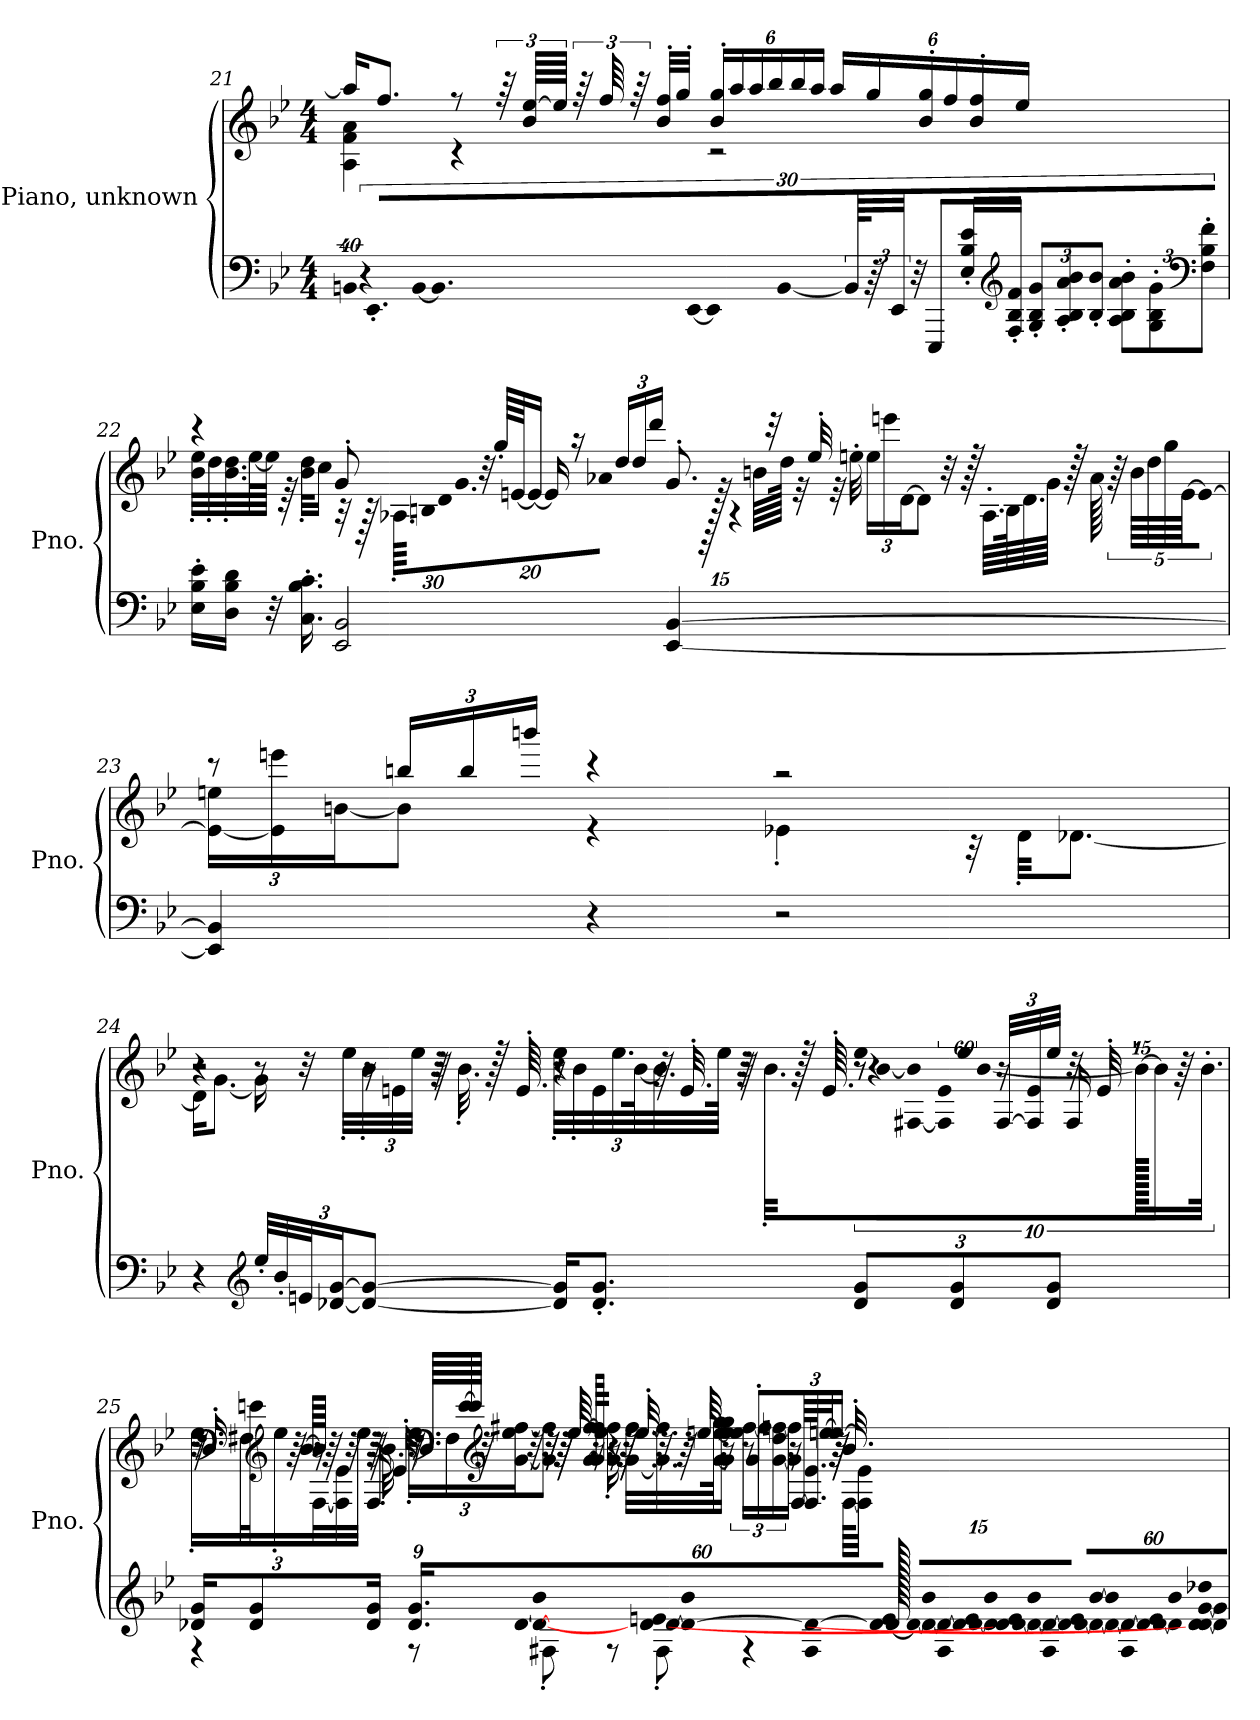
**kern	**kern
*part1	*part1
*staff2	*staff1
*I"Piano, unknown	*
*I'Pno.	*
!!LO:LB:g=z
*clefF4	*clefG2
*k[b-e-]	*k[b-e-]
*M4/4	*M4/4
=21	=21
!LO:N:vis=32	!
*	*^
640%23BBn/	16aa/KL]	4A\ 4f\ 4a\
!LO:N:vis=128	!	!
1920%17r	.	.
!LO:N:vis=64.	!	!
640%17EE-'/LLLL	.	.
.	8.ff/J	.
!LO:N:vis=64	!	!
[960%17BB/	.	.
!LO:N:vis=64.	!	!
640%17BB/]	.	.
1920ryy	.	.
!LO:N:vis=256	!	!
[1920%17EE-/JK	.	.
32EE-/]	.	.
[32BB/	.	.
96BB/JJJk]	.	.
96r	.	.
48EE-/	.	.
48r	.	.
8EEE-/L	8r	4r
16E-/' 16B-/' 16e-/'L	96r	.
.	96b-/ [96ee-/LLLL	.
.	96ee-/JJJJ]	.
.	96r	.
.	96ff/	.
.	96r	.
*clefG2	*	*
16F/' 16B-/' 16f/'JJ	32b-/' 32ff/'LLL	.
.	32gg'/JJJ	.
*Xbrackettup	*Xbrackettup	*
12G/' 12B-/' 12g/'L	24b-/' 24gg/'LL	2r
.	24aa/	.
12A/' 12B-/' 12a/' 12b-/'	24aa/	.
.	24bb-/	.
12B-/' 12b-/'J	24bb-/	.
.	24aa/JJ	.
12A\' 12B-\' 12a\' 12b-\'L	24aa/LL	.
.	24gg/	.
12G\' 12B-\' 12g\'	24b-/' 24gg/'	.
.	24ff/	.
*clefF4	*	*
12F\' 12B-\' 12f\'J	24b-/' 24ff/'	.
.	24ee-/JJ	.
!!LO:LB:g=z	!!
=22	=22	=22
16E-\' 16B-\' 16e-\'LL	4r	32b-\' 32ee-\'LLL
.	.	32dd'\
16D\ 16B-\ 16d\JJ	.	32.b-\' 32.dd\'
.	.	[64ee-\L
32r	.	64ee-\JJJJ]
.	.	64r
16.C\' 16.B-\' 16.c\'	.	32b-\' 32dd\'KLL
.	.	16cc\JJ
2EE-/ 2BB-/	8g'/	32r
.	.	128r
.	.	64.A-X'\LLLL
!	!	!LO:N:vis=256
.	.	1920%17Bn\K
!	!	!LO:N:vis=64
.	.	960%17d\
!	!	!LO:N:vis=64.
.	.	640%17g\
.	.	1920ryy
!	!	!LO:N:vis=256
.	.	1920%17a-X\JJJJk
.	32r	1920r
.	.	960%7r
.	.	64bn\LLLL
.	.	128dd\JJJJk
.	64gg'/LLLL	32r
.	[64en/JJ	.
.	16e/JJ_	32r
.	.	32een'\
.	16e/]	24ee\LL
.	.	24eeen\
.	16r	.
.	.	[24d\J
.	24dd/LL	8d\J]
.	24dd/	.
.	24ddd/JJ	.
[4EE-/ [4BB-/	8.g'/	32r
.	.	128r
.	.	64.A-'\LLLL
.	.	128B\K
.	.	64.d\
.	.	64g\JJJJ
.	.	128r
.	.	128a-\
*	*	*brackettup
.	.	80r
.	.	80b\LLLL
.	.	80dd\
.	.	80gg\
.	.	[80e\JJ
.	32r	16e\JJ_
.	32ee'/	.
!!LO:LB:g=z	!!
=23	=23	=23
*	*	*Xbrackettup
4EE-/] 4BB-/]	8r	24e\_ 24een\LL
.	.	24e\] 24eeen\
.	.	[24bn\J
.	24bbn/LL	8b\J]
.	24bb/	.
.	24bbbn/JJ	.
4r	4r	4r
2r	2r	4e-X'\
.	.	32r
.	.	32d'\KKL
.	.	[8.d-X\J
!!LO:LB:g=z
=24	=24	=24
*	*	*^
4r	4r	16d-\KL]	2r
.	.	[8.g\J	.
*clefG2	*	*	*
32ee-'/LLL	8r	16g\]	.
32b-'/	.	.	.
48en/J	.	32r	.
[24d-X/ [24g/J	.	.	.
.	.	32ee-'\LLL	.
8d-/_ 8g/_J	16r	48b-'\	.
.	.	48en\	.
.	.	48ee-\JJJ	.
.	32r	64r	.
.	.	32.b-'\	.
.	128r	.	.
.	64.e'/	.	.
16d-/] 16g/]KL	8r	32ee-'\LLL	4r
.	.	32b-'\	.
8.d-/' 8.g/'J	.	48e\	.
.	.	48.ee-\	.
.	.	[96b-\K	.
.	64r	32.b-\]	.
.	32.e'/	.	.
.	.	64ee-\JJJk	.
.	32r	64r	.
.	.	32.b-'\LLL	.
.	128r	.	.
.	64.e'/	.	.
*	*	*brackettup	*
!	!	!LO:N:vis=64	!
12d-/ 12g/L	8r	640%9ee-\JJJk	8r
!	!	!LO:N:vis=64	!
.	.	640%9r	.
!	!	!LO:N:vis=64	!
.	.	[640%9b-\LLLL	.
!	!	!LO:N:vis=64	!
.	.	[640%9F#X\ 640%9b-\]J	.
!	!	!LO:N:vis=32	!
.	.	1920%53F#\] 1920%53e\	.
12d-/ 12g/	.	.	.
!	!	!LO:N:vis=32	!
.	.	1920%53ee-\	.
.	.	[960%13b-\JK	.
*	*Xbrackettup	*	*
.	[48F#/LLL	1920b-\_	16r
.	.	16b-\JJ]	.
.	48F#/] 48e/	.	.
12d-/ 12g/J	48ee-/JJJ	.	.
.	32r	.	16F#/
.	.	64r	.
.	.	32.b-'\	.
.	32e'/	.	.
1920ryy	1920ryy	.	1920ryy
!!LO:LB:g=z	!!	!!
=25	=25	=25	=25
*^	*	*	*
16d-X/ 16g/KL	4r	8r	24ee-'\LL	32r
.	.	.	.	16b-'/
*	*	*clefF4	*	*
.	.	.	48F#X\L	.
8d-/ 8g/	.	.	48en\J	.
*	*	*clefG2	*	*
.	.	.	24ee-'\	.
.	.	.	.	64r
.	.	.	.	[64b-/LLLL
.	.	16r	[48F#\L	64b-/JJJJ]
.	.	.	.	64r
.	.	.	48F#\] 48e\	.
.	.	.	.	32r
.	.	.	48ee-\JJJ	.
16d-/ 16g/Jk	.	16F#/	64r	32r
.	.	.	32.b-'\	.
.	.	.	.	32e'/
18.d-/ 18.g/LL	8r	8r	24ee-'\LL	32r
.	.	.	.	64b-/LLLL
*	*	*clefF4	*	*
.	.	.	24F#\	.
.	.	.	.	[64e/
.	.	.	.	64e/JJJJ]
.	.	.	.	64r
*	*	*clefG2	*	*
!LO:N:vis=32	!	!	!	!
[1920%53d-/L	.	.	[24g\ 24ee-\ [24ff#X\J	.
.	.	.	.	32r
!LO:N:vis=32	!	!	!	!
1920%53d-/_ 1920%53b-/	.	.	.	.
.	8F#X'\	32r	8g\] 8ff#\]J	32r
1920ryy	.	.	.	.
!LO:N:vis=32	!	!	!	!
1920%53d-/] 1920%53en/	.	.	.	.
.	.	64r	.	64r
!LO:N:vis=32	!	!	!	!
[1920%53d-/	.	.	.	.
.	.	64ee-/	.	[64g/ [64ff#/KKLL
.	.	16r	.	16g/] 16ff#/]JJ
!LO:N:vis=64	!	!	!	!
640%9d-/_ 640%9b-/L	.	.	.	.
!LO:N:vis=64	!	!	!	!
640%9F#/ 640%9d-/_J	.	.	.	.
!LO:N:vis=32	!	!	!	!
1920%53d-/] 1920%53e/JJJ	.	.	.	.
[1920d-/	8r	16r	16g\' 16ee-\' 16ff#\'	4r
480%13d-/LLL_	.	.	.	.
!LO:N:vis=64	!	!	!	!
640%9d-/_ 640%9b-/L	.	.	.	.
!LO:N:vis=64	!	!	!	!
640%9F#/ 640%9d-/_J	.	.	.	.
!LO:N:vis=32	!	!	!	!
1920%53d-/] 1920%53e/	.	.	.	.
.	.	64r	64r	.
.	.	32.ee-'/	[32.g\ [32.ff#\LLL	.
!LO:N:vis=32	!	!	!	!
[1920%53d-/	.	.	.	.
!LO:N:vis=32	!	!	!	!
1920%53d-/_ 1920%53b-/	.	.	.	.
.	8F#'\	32r	32.g\] 32.ff#\]	.
1920ryy	.	.	.	.
!LO:N:vis=32	!	!	!	!
1920%53d-/] 1920%53e/	.	.	.	.
.	.	64r	.	.
!LO:N:vis=32	!	!	!	!
[1920%53d-/	.	.	.	.
.	.	64ee-/	[64g\ [64een\ [64gg\JK	.
.	.	16r	16g\] 16ee\] 16gg\]JJ	.
!LO:N:vis=64	!	!	!	!
640%9d-/_ 640%9b-/L	.	.	.	.
!LO:N:vis=64	!	!	!	!
640%9F#/ 640%9d-/_J	.	.	.	.
!LO:N:vis=32	!	!	!	!
1920%53d-/] 1920%53e/JJJ	.	.	.	.
!LO:N:vis=32	!	!	!	!
[1920%53d-/LLL	4r	8r	24ee-X\ [24ff#\LL	8g'/L
1920d-/_ [1920b-/	.	.	.	.
960%13d-/_ 960%13b-/]L	.	.	.	.
!LO:N:vis=64	!	!	!	!
640%9F#/ 640%9d-/_J	.	.	24ff#\]	.
!LO:N:vis=32	!	!	!	!
1920%53d-/] 1920%53e/	.	.	.	.
!LO:N:vis=32	!	!	!	!
[1920%53d-/	.	.	[24g\ 24dd\ [24ffn\	.
!LO:N:vis=32	!	!	!	!
1920%53d-/_ 1920%53b-/	.	.	.	.
.	.	16r	16g\] 16ff\]JJ	[96F#/KLL
.	.	.	.	48.F#/] 48.e/
1920ryy	.	.	.	.
!LO:N:vis=32	!	!	!	!
1920%53d-/]	.	.	.	.
!LO:N:vis=32	!	!	!	!
[1920%53d-/ [1920%53g/ 1920%53dd-X/J	.	.	.	[48een/J
.	.	64r	64r	16ee/JJ_
!LO:N:vis=16	!	!	!	!
1920%107d-/] 1920%107g/]JJ	.	.	.	.
.	.	32.b-'/	[64F#\KLLL	.
.	.	.	32F#\] 32e\JJJ	.
*v	*v	*	*	*
*	*v	*v	*v
=	=
*-	*-
